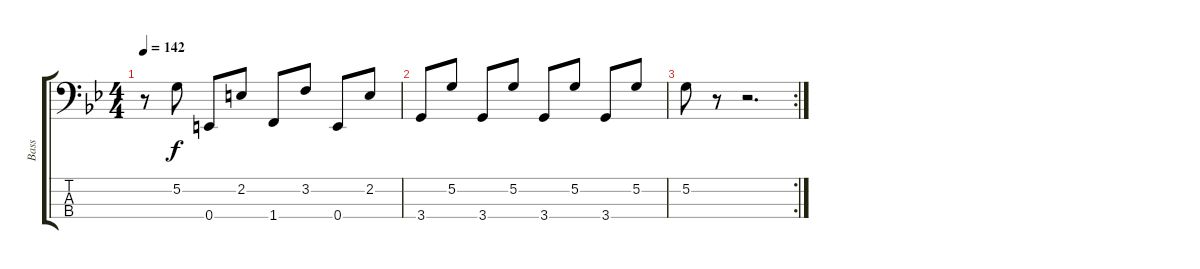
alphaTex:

\track ("Bass" "Bass") {instrument slapbass1}
\staff {score tabs}
\tuning (G2 D2 A1 E1) {hide}
\ts (4 4)
\tempo 142
\clef f4
\ks gminor
r.8{dy f} 5.2.8 0.4.8 2.2.8 1.4.8 3.2.8 0.4.8 2.2.8 |
3.4.8 5.2.8 3.4.8 5.2.8 3.4.8 5.2.8 3.4.8 5.2.8 |
\rc 2
5.2.8 r.8 r.2{d}
